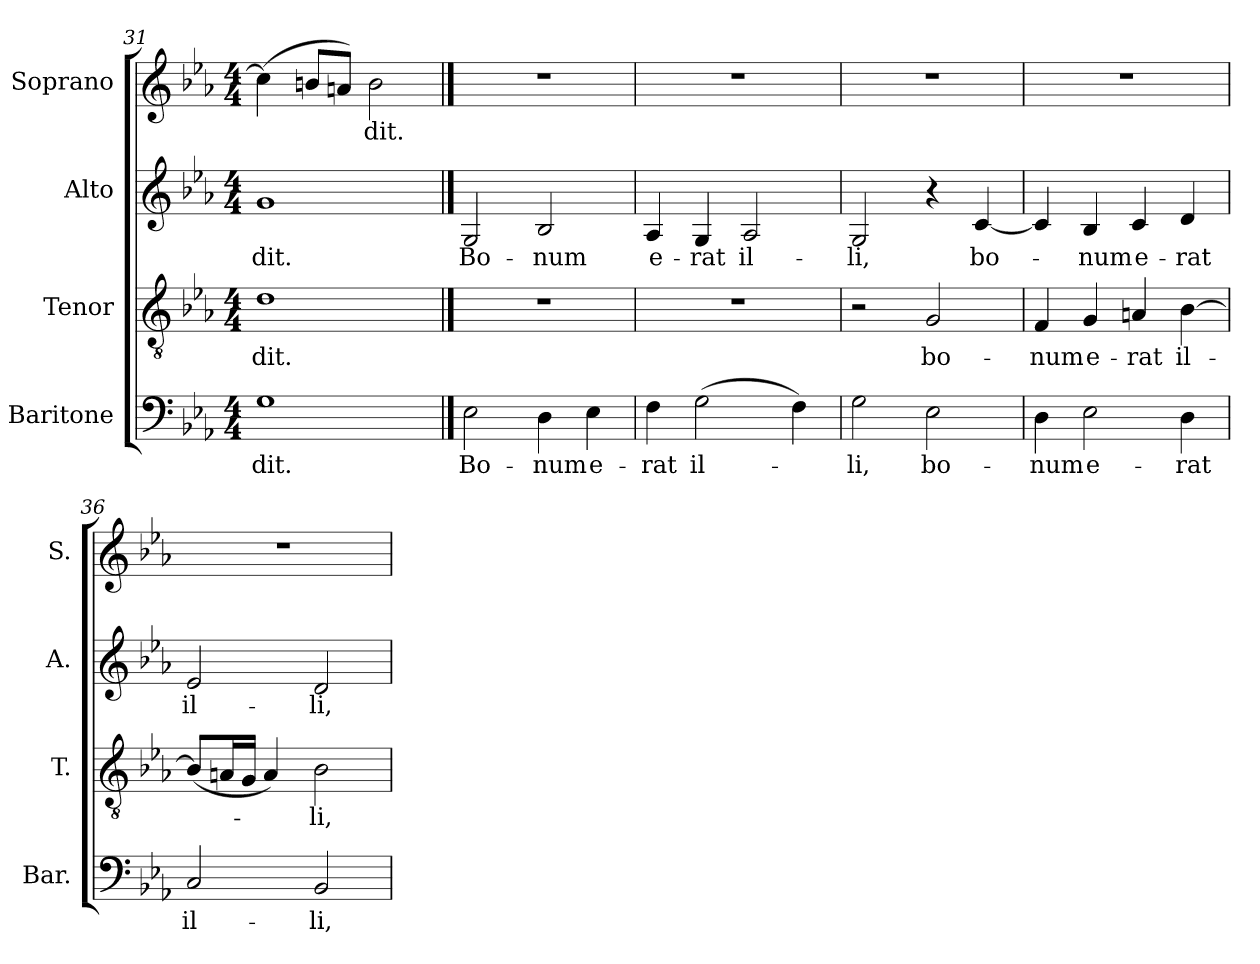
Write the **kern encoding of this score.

**kern	**text	**kern	**text	**kern	**text	**kern	**text
*part4	*part4	*part3	*part3	*part2	*part2	*part1	*part1
*staff4	*staff4	*staff3	*staff3	*staff2	*staff2	*staff1	*staff1
*I"Baritone	*	*I"Tenor	*	*I"Alto	*	*I"Soprano	*
*I'Bar.	*	*I'T.	*	*I'A.	*	*I'S.	*
*clefF4	*	*clefGv2	*	*clefG2	*	*clefG2	*
*	*	*ITrd7c12	*	*	*	*	*
*k[b-e-a-]	*	*k[b-e-a-]	*	*k[b-e-a-]	*	*k[b-e-a-]	*
*E-:	*	*E-:	*	*E-:	*	*E-:	*
*M4/4	*	*M4/4	*	*M4/4	*	*M4/4	*
=31	=31	=31	=31	=31	=31	=31	=31
!	!LO:LY:b:color=#000000	!	!	!	!	!	!
!	!	!	!LO:LY:b:color=#000000	!	!	!	!
!	!	!	!	!	!LO:LY:b:color=#000000	!	!
1Gi	-dit.	1Di	-dit.	1gi	-dit.	(4cci\]	.
.	.	.	.	.	.	8bni/L	.
.	.	.	.	.	.	8ani/J)	.
!	!	!	!	!	!	!	!LO:LY:b:color=#000000
.	.	.	.	.	.	2bi\	-dit.
==32	==32	==32	==32	==32	==32	==32	==32
!	!LO:LY:b:color=#000000	!	!	!	!	!	!
!	!	!	!	!	!LO:LY:b:color=#000000	!	!
2E-i\	Bo-	1r	.	2Gi/	Bo-	1r	.
!	!LO:LY:b:color=#000000	!	!	!	!	!	!
!	!	!	!	!	!LO:LY:b:color=#000000	!	!
4Di\	-num	.	.	2B-i/	-num	.	.
!	!LO:LY:b:color=#000000	!	!	!	!	!	!
4E-i\	e-	.	.	.	.	.	.
=33	=33	=33	=33	=33	=33	=33	=33
!	!LO:LY:b:color=#000000	!	!	!	!	!	!
!	!	!	!	!	!LO:LY:b:color=#000000	!	!
4Fi\	-rat	1r	.	4A-i/	e-	1r	.
!	!LO:LY:b:color=#000000	!	!	!	!	!	!
!	!	!	!	!	!LO:LY:b:color=#000000	!	!
(2Gi\	il-	.	.	4Gi/	-rat	.	.
!	!	!	!	!	!LO:LY:b:color=#000000	!	!
.	.	.	.	2A-i/	il-	.	.
4Fi\)	.	.	.	.	.	.	.
=34	=34	=34	=34	=34	=34	=34	=34
!	!LO:LY:b:color=#000000	!	!	!	!	!	!
!	!	!	!	!	!LO:LY:b:color=#000000	!	!
2Gi\	-li,	2r	.	2Gi/	-li,	1r	.
!	!LO:LY:b:color=#000000	!	!	!	!	!	!
!	!	!	!LO:LY:b:color=#000000	!	!	!	!
2E-i\	bo-	2GGi/	bo-	4r	.	.	.
!	!	!	!	!	!LO:LY:b:color=#000000	!	!
.	.	.	.	[4ci/	bo-	.	.
=35	=35	=35	=35	=35	=35	=35	=35
!	!LO:LY:b:color=#000000	!	!	!	!	!	!
!	!	!	!LO:LY:b:color=#000000	!	!	!	!
4Di\	-num	4FFi/	-num	4ci/]	.	1r	.
!	!LO:LY:b:color=#000000	!	!	!	!	!	!
!	!	!	!LO:LY:b:color=#000000	!	!	!	!
!	!	!	!	!	!LO:LY:b:color=#000000	!	!
2E-i\	e-	4GGi/	e-	4B-i/	-num	.	.
!	!	!	!LO:LY:b:color=#000000	!	!	!	!
!	!	!	!	!	!LO:LY:b:color=#000000	!	!
.	.	4AAni/	-rat	4ci/	e-	.	.
!	!LO:LY:b:color=#000000	!	!	!	!	!	!
!	!	!	!LO:LY:b:color=#000000	!	!	!	!
!	!	!	!	!	!LO:LY:b:color=#000000	!	!
4Di\	-rat	[4BB-i\	il-	4di/	-rat	.	.
!!LO:LB:g=z
=36	=36	=36	=36	=36	=36	=36	=36
!	!LO:LY:b:color=#000000	!	!	!	!	!	!
!	!	!	!	!	!LO:LY:b:color=#000000	!	!
2Ci/	il-	(8BB-i/L]	.	2e-i/	il-	1r	.
.	.	16AAni/L	.	.	.	.	.
.	.	16GGi/JJ	.	.	.	.	.
.	.	4AAi/)	.	.	.	.	.
!	!LO:LY:b:color=#000000	!	!	!	!	!	!
!	!	!	!LO:LY:b:color=#000000	!	!	!	!
!	!	!	!	!	!LO:LY:b:color=#000000	!	!
2BB-i/	-li,	2BB-i\	-li,	2di/	-li,	.	.
=	=	=	=	=	=	=	=
*-	*-	*-	*-	*-	*-	*-	*-
